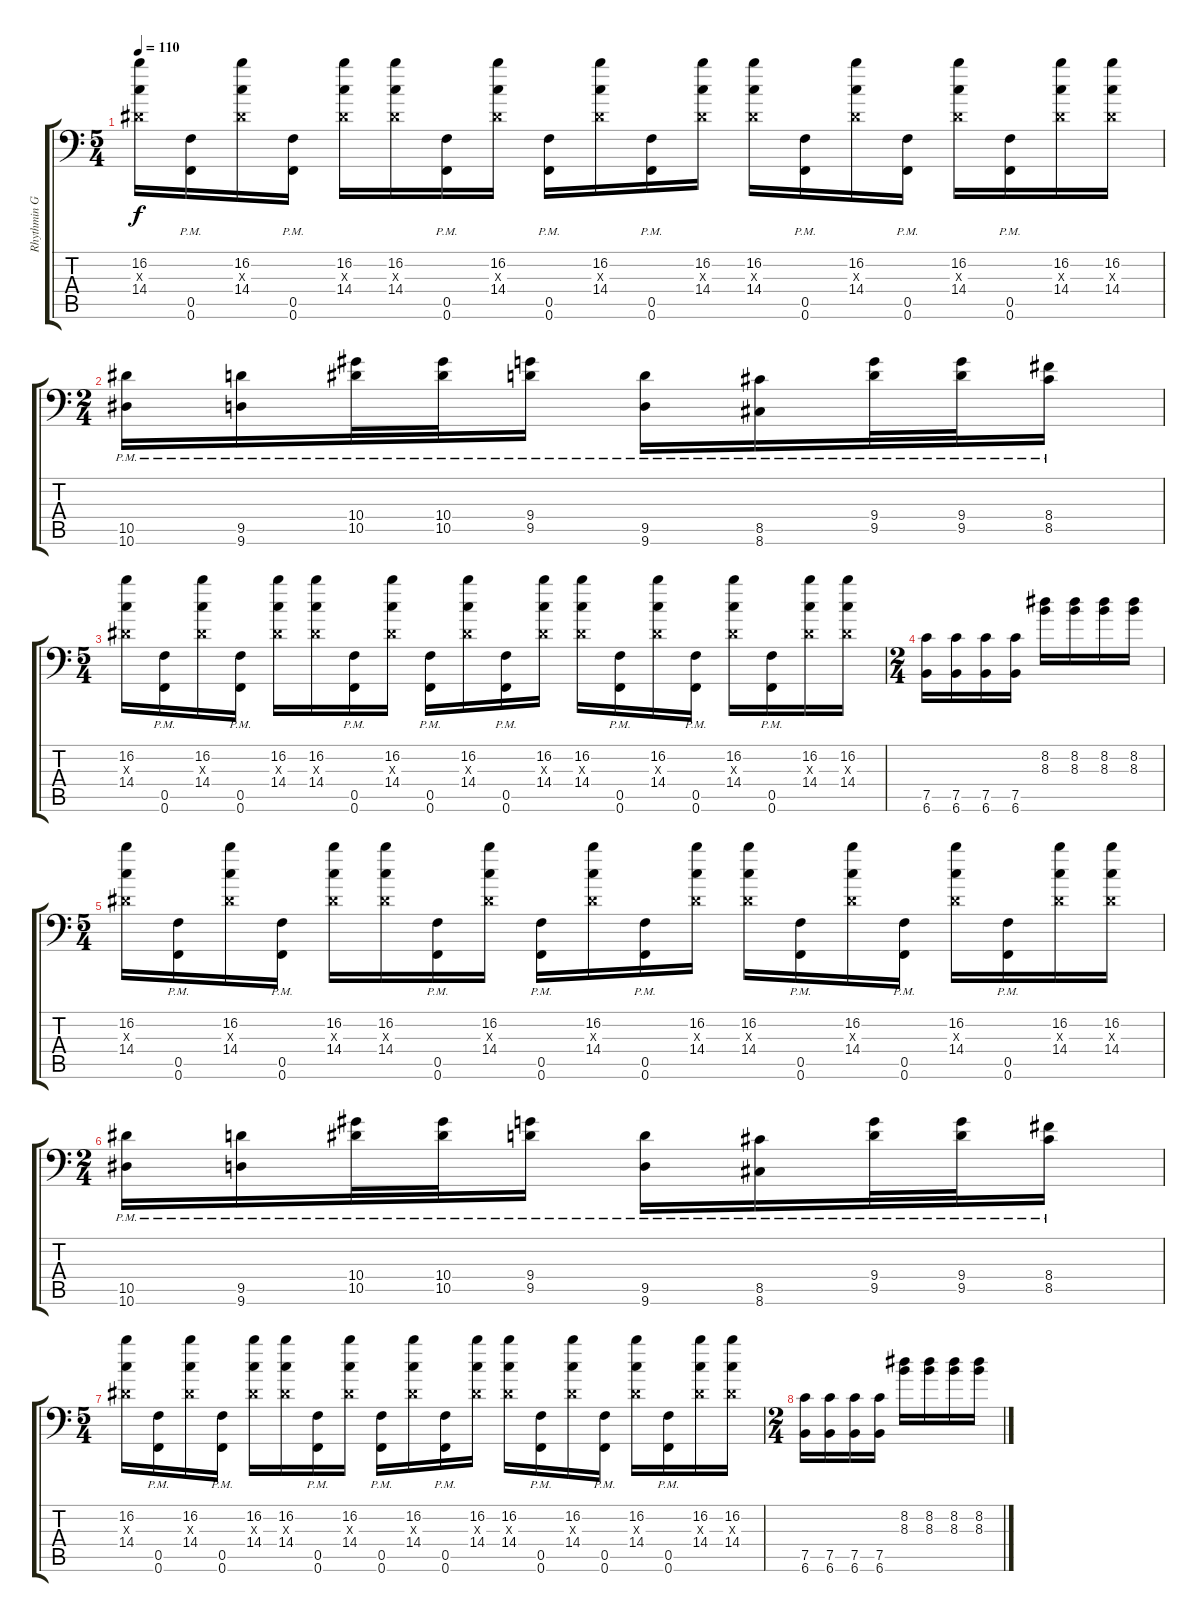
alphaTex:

\track ("Rhythmin Guitar #1" "Rhythmin G") {instrument overdrivenguitar}
\staff {score tabs}
\tuning (C4 G3 Eb3 Bb2 F2 F1) {hide}
\ts (5 4)
\tempo 110
\clef f4
\ks c
(16.2 0.3{x} 14.4).16{dy f instrument overdrivenguitar} (0.5{pm} 0.6{pm}).16 (16.2 0.3{x} 14.4).16 (0.5{pm} 0.6{pm}).16 (16.2 0.3{x} 14.4).16 (16.2 0.3{x} 14.4).16 (0.5{pm} 0.6{pm}).16 (16.2 0.3{x} 14.4).16 (0.5{pm} 0.6{pm}).16 (16.2 0.3{x} 14.4).16 (0.5{pm} 0.6{pm}).16 (16.2 0.3{x} 14.4).16 (16.2 0.3{x} 14.4).16 (0.5{pm} 0.6{pm}).16 (16.2 0.3{x} 14.4).16 (0.5{pm} 0.6{pm}).16 (16.2 0.3{x} 14.4).16 (0.5{pm} 0.6{pm}).16 (16.2 0.3{x} 14.4).16 (16.2 0.3{x} 14.4).16 |
\ts (2 4)
(10.5{pm} 10.6{pm}).16 (9.5{pm} 9.6{pm}).16 (10.4{pm} 10.5{pm}).32 (10.4{pm} 10.5{pm}).32 (9.4{pm} 9.5{pm}).16 (9.5{pm} 9.6{pm}).16 (8.5{pm} 8.6{pm}).16 (9.4{pm} 9.5{pm}).32 (9.4{pm} 9.5{pm}).32 (8.4{pm} 8.5{pm}).16 |
\ts (5 4)
(16.2 0.3{x} 14.4).16 (0.5{pm} 0.6{pm}).16 (16.2 0.3{x} 14.4).16 (0.5{pm} 0.6{pm}).16 (16.2 0.3{x} 14.4).16 (16.2 0.3{x} 14.4).16 (0.5{pm} 0.6{pm}).16 (16.2 0.3{x} 14.4).16 (0.5{pm} 0.6{pm}).16 (16.2 0.3{x} 14.4).16 (0.5{pm} 0.6{pm}).16 (16.2 0.3{x} 14.4).16 (16.2 0.3{x} 14.4).16 (0.5{pm} 0.6{pm}).16 (16.2 0.3{x} 14.4).16 (0.5{pm} 0.6{pm}).16 (16.2 0.3{x} 14.4).16 (0.5{pm} 0.6{pm}).16 (16.2 0.3{x} 14.4).16 (16.2 0.3{x} 14.4).16 |
\ts (2 4)
(7.5 6.6).16 (7.5 6.6).16 (7.5 6.6).16 (7.5 6.6).16 (8.2 8.3).16 (8.2 8.3).16 (8.2 8.3).16 (8.2 8.3).16 |
\ts (5 4)
(16.2 0.3{x} 14.4).16 (0.5{pm} 0.6{pm}).16 (16.2 0.3{x} 14.4).16 (0.5{pm} 0.6{pm}).16 (16.2 0.3{x} 14.4).16 (16.2 0.3{x} 14.4).16 (0.5{pm} 0.6{pm}).16 (16.2 0.3{x} 14.4).16 (0.5{pm} 0.6{pm}).16 (16.2 0.3{x} 14.4).16 (0.5{pm} 0.6{pm}).16 (16.2 0.3{x} 14.4).16 (16.2 0.3{x} 14.4).16 (0.5{pm} 0.6{pm}).16 (16.2 0.3{x} 14.4).16 (0.5{pm} 0.6{pm}).16 (16.2 0.3{x} 14.4).16 (0.5{pm} 0.6{pm}).16 (16.2 0.3{x} 14.4).16 (16.2 0.3{x} 14.4).16 |
\ts (2 4)
(10.5{pm} 10.6{pm}).16 (9.5{pm} 9.6{pm}).16 (10.4{pm} 10.5{pm}).32 (10.4{pm} 10.5{pm}).32 (9.4{pm} 9.5{pm}).16 (9.5{pm} 9.6{pm}).16 (8.5{pm} 8.6{pm}).16 (9.4{pm} 9.5{pm}).32 (9.4{pm} 9.5{pm}).32 (8.4{pm} 8.5{pm}).16 |
\ts (5 4)
(16.2 0.3{x} 14.4).16 (0.5{pm} 0.6{pm}).16 (16.2 0.3{x} 14.4).16 (0.5{pm} 0.6{pm}).16 (16.2 0.3{x} 14.4).16 (16.2 0.3{x} 14.4).16 (0.5{pm} 0.6{pm}).16 (16.2 0.3{x} 14.4).16 (0.5{pm} 0.6{pm}).16 (16.2 0.3{x} 14.4).16 (0.5{pm} 0.6{pm}).16 (16.2 0.3{x} 14.4).16 (16.2 0.3{x} 14.4).16 (0.5{pm} 0.6{pm}).16 (16.2 0.3{x} 14.4).16 (0.5{pm} 0.6{pm}).16 (16.2 0.3{x} 14.4).16 (0.5{pm} 0.6{pm}).16 (16.2 0.3{x} 14.4).16 (16.2 0.3{x} 14.4).16 |
\ts (2 4)
(7.5 6.6).16 (7.5 6.6).16 (7.5 6.6).16 (7.5 6.6).16 (8.2 8.3).16 (8.2 8.3).16 (8.2 8.3).16 (8.2 8.3).16
